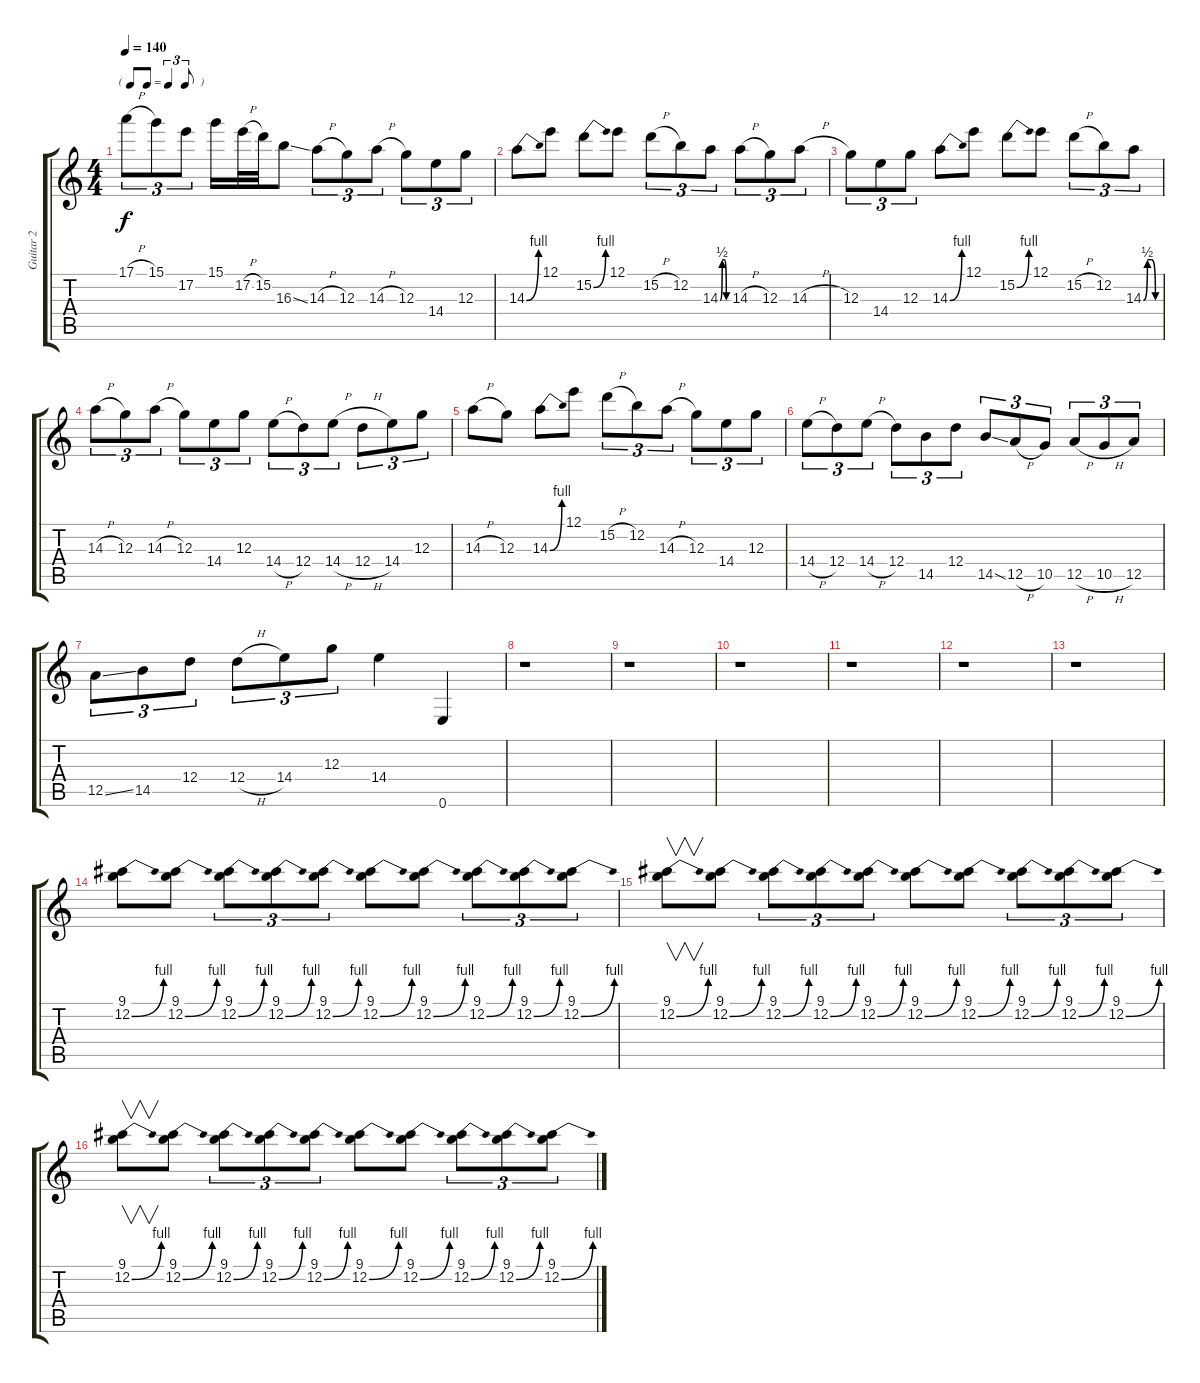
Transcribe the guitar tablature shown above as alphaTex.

\track ("Guitar 2" "Guitar 2") {instrument overdrivenguitar}
\staff {score tabs}
\tuning (E4 B3 G3 D3 A2 E2) {hide}
\ts (4 4)
\tf triplet8th
\tempo 140
\clef g2
\ks c
17.1{h}.8{tu (3 2) dy f} 15.1.8{tu (3 2)} 17.2.8{tu (3 2)} 15.1.16 17.2{h}.32 15.2.32 16.3{ss}.8 14.3{h}.8{tu (3 2)} 12.3.8{tu (3 2)} 14.3{h}.8{tu (3 2)} 12.3.8{tu (3 2)} 14.4.8{tu (3 2)} 12.3.8{tu (3 2)} |
14.3{be (bend 0 0 60 4)}.8 12.1.8 15.2{be (bend 0 0 60 4)}.8 12.1.8 15.2{h}.8{tu (3 2)} 12.2.8{tu (3 2)} 14.3{be (custom 0 0 15 2 30 2 45 0 60 0)}.8{tu (3 2)} 14.3{h}.8{tu (3 2)} 12.3.8{tu (3 2)} 14.3{h}.8{tu (3 2)} |
12.3.8{tu (3 2)} 14.4.8{tu (3 2)} 12.3.8{tu (3 2)} 14.3{be (bend 0 0 60 4)}.8 12.1.8 15.2{be (bend 0 0 60 4)}.8 12.1.8 15.2{h}.8{tu (3 2)} 12.2.8{tu (3 2)} 14.3{be (custom 0 0 15 2 30 2 45 0 60 0)}.8{tu (3 2)} |
14.3{h}.8{tu (3 2)} 12.3.8{tu (3 2)} 14.3{h}.8{tu (3 2)} 12.3.8{tu (3 2)} 14.4.8{tu (3 2)} 12.3.8{tu (3 2)} 14.4{h}.8{tu (3 2)} 12.4.8{tu (3 2)} 14.4{h}.8{tu (3 2)} 12.4{h}.8{tu (3 2)} 14.4.8{tu (3 2)} 12.3.8{tu (3 2)} |
14.3{h}.8 12.3.8 14.3{be (bend 0 0 60 4)}.8 12.1.8 15.2{h}.8{tu (3 2)} 12.2.8{tu (3 2)} 14.3{h}.8{tu (3 2)} 12.3.8{tu (3 2)} 14.4.8{tu (3 2)} 12.3.8{tu (3 2)} |
14.4{h}.8{tu (3 2)} 12.4.8{tu (3 2)} 14.4{h}.8{tu (3 2)} 12.4.8{tu (3 2)} 14.5.8{tu (3 2)} 12.4.8{tu (3 2)} 14.5{ss}.8{tu (3 2)} 12.5{h}.8{tu (3 2)} 10.5.8{tu (3 2)} 12.5{h}.8{tu (3 2)} 10.5{h}.8{tu (3 2)} 12.5.8{tu (3 2)} |
12.5{ss}.8{tu (3 2)} 14.5.8{tu (3 2)} 12.4.8{tu (3 2)} 12.4{h}.8{tu (3 2)} 14.4.8{tu (3 2)} 12.3.8{tu (3 2)} 14.4.4 0.6.4 |
r.1 |
r.1 |
r.1 |
r.1 |
r.1 |
r.1 |
(9.1 12.2{be (bend 0 0 60 4)}).8 (9.1 12.2{be (bend 0 0 60 4)}).8 (9.1 12.2{be (bend 0 0 60 4)}).8{tu (3 2)} (9.1 12.2{be (bend 0 0 60 4)}).8{tu (3 2)} (9.1 12.2{be (bend 0 0 60 4)}).8{tu (3 2)} (9.1 12.2{be (bend 0 0 60 4)}).8 (9.1 12.2{be (bend 0 0 60 4)}).8 (9.1 12.2{be (bend 0 0 60 4)}).8{tu (3 2)} (9.1 12.2{be (bend 0 0 60 4)}).8{tu (3 2)} (9.1 12.2{be (bend 0 0 60 4)}).8{tu (3 2)} |
(9.1 12.2{be (bend 0 0 60 4)}).8{v} (9.1 12.2{be (bend 0 0 60 4)}).8 (9.1 12.2{be (bend 0 0 60 4)}).8{tu (3 2)} (9.1 12.2{be (bend 0 0 60 4)}).8{tu (3 2)} (9.1 12.2{be (bend 0 0 60 4)}).8{tu (3 2)} (9.1 12.2{be (bend 0 0 60 4)}).8 (9.1 12.2{be (bend 0 0 60 4)}).8 (9.1 12.2{be (bend 0 0 60 4)}).8{tu (3 2)} (9.1 12.2{be (bend 0 0 60 4)}).8{tu (3 2)} (9.1 12.2{be (bend 0 0 60 4)}).8{tu (3 2)} |
(9.1 12.2{be (bend 0 0 60 4)}).8{v} (9.1 12.2{be (bend 0 0 60 4)}).8 (9.1 12.2{be (bend 0 0 60 4)}).8{tu (3 2)} (9.1 12.2{be (bend 0 0 60 4)}).8{tu (3 2)} (9.1 12.2{be (bend 0 0 60 4)}).8{tu (3 2)} (9.1 12.2{be (bend 0 0 60 4)}).8 (9.1 12.2{be (bend 0 0 60 4)}).8 (9.1 12.2{be (bend 0 0 60 4)}).8{tu (3 2)} (9.1 12.2{be (bend 0 0 60 4)}).8{tu (3 2)} (9.1 12.2{be (bend 0 0 60 4)}).8{tu (3 2)}
